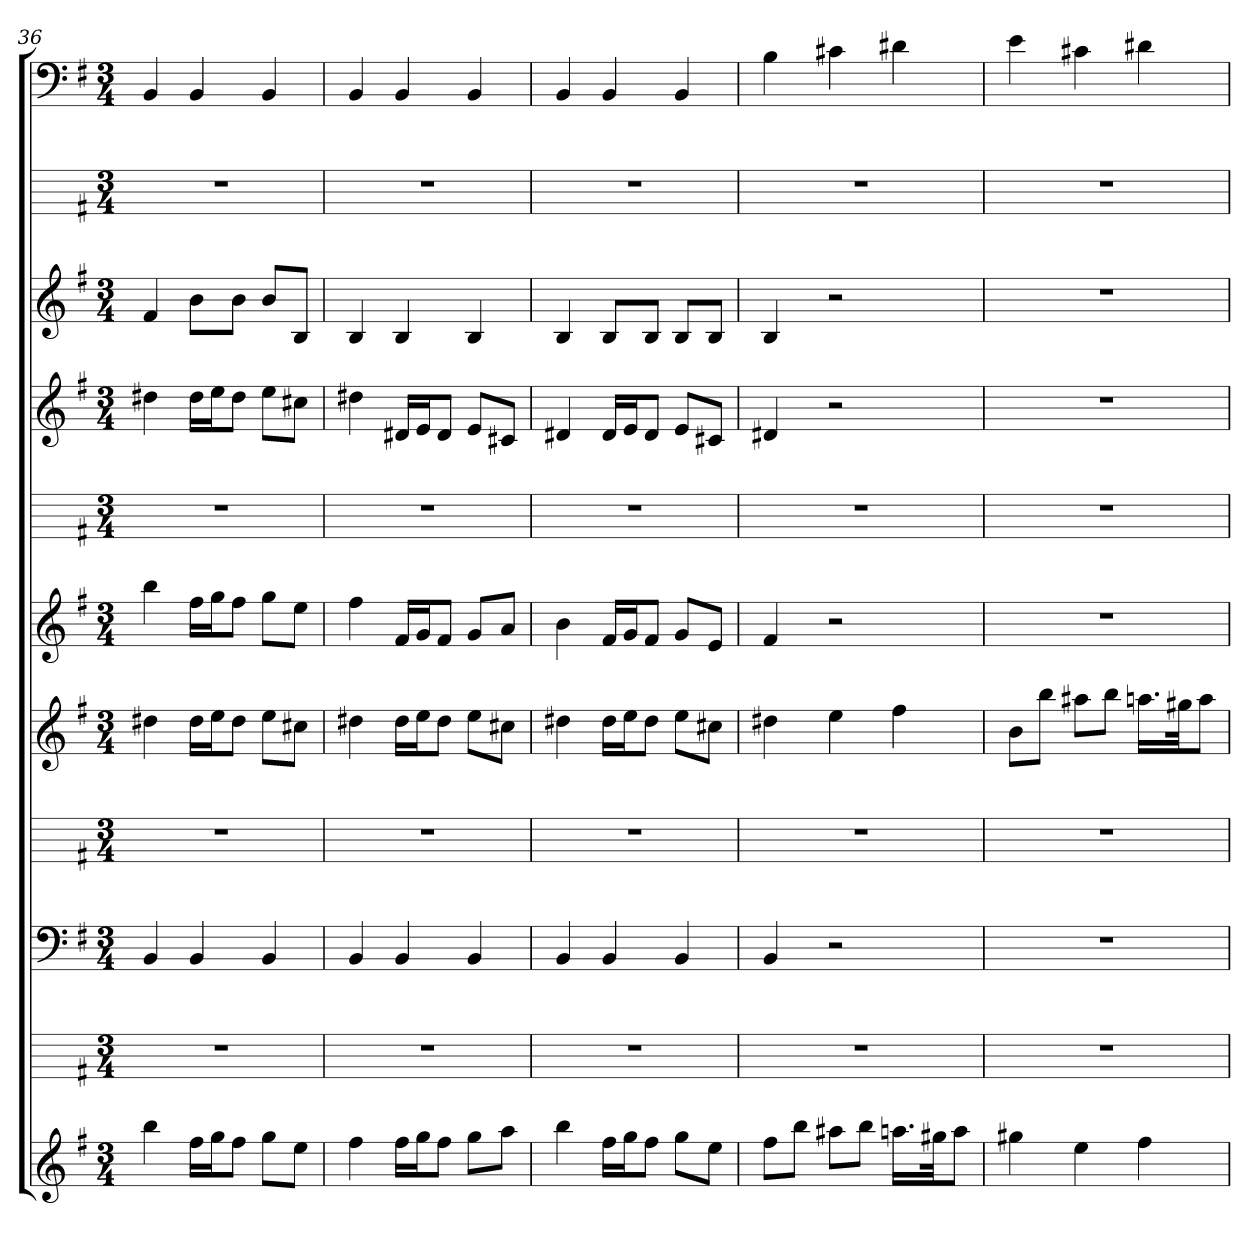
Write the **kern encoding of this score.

**kern	**kern	**kern	**kern	**kern	**kern	**kern	**kern	**kern	**kern	**kern
*part11	*part10	*part9	*part8	*part7	*part6	*part5	*part4	*part3	*part2	*part1
*staff11	*staff10	*staff9	*staff8	*staff7	*staff6	*staff5	*staff4	*staff3	*staff2	*staff1
*k[f#]	*k[f#]	*k[f#]	*k[f#]	*k[f#]	*k[f#]	*k[f#]	*k[f#]	*k[f#]	*k[f#]	*k[f#]
*G:	*G:	*G:	*G:	*G:	*G:	*G:	*G:	*G:	*G:	*G:
*M3/4	*M3/4	*M3/4	*M3/4	*M3/4	*M3/4	*M3/4	*M3/4	*M3/4	*M3/4	*M3/4
=36	=36	=36	=36	=36	=36	=36	=36	=36	=36	=36
4bb	2.r	4BB	2.r	4dd#X	4bb	2.r	4dd#X	4f#	2.r	4BB
16ff#LL	.	4BB	.	16dd#LL	16ff#LL	.	16dd#LL	8bL	.	4BB
16ggJ	.	.	.	16eeJ	16ggJ	.	16eeJ	.	.	.
8ff#J	.	.	.	8dd#J	8ff#J	.	8dd#J	8bJ	.	.
8ggL	.	4BB	.	8eeL	8ggL	.	8eeL	8bL	.	4BB
8eeJ	.	.	.	8cc#XJ	8eeJ	.	8cc#XJ	8BJ	.	.
=37	=37	=37	=37	=37	=37	=37	=37	=37	=37	=37
4ff#	2.r	4BB	2.r	4dd#X	4ff#	2.r	4dd#X	4B	2.r	4BB
16ff#LL	.	4BB	.	16dd#LL	16f#LL	.	16d#XLL	4B	.	4BB
16ggJ	.	.	.	16eeJ	16gJ	.	16eJ	.	.	.
8ff#J	.	.	.	8dd#J	8f#J	.	8d#J	.	.	.
8ggL	.	4BB	.	8eeL	8gL	.	8eL	4B	.	4BB
8aaJ	.	.	.	8cc#XJ	8aJ	.	8c#XJ	.	.	.
=38	=38	=38	=38	=38	=38	=38	=38	=38	=38	=38
4bb	2.r	4BB	2.r	4dd#X	4b	2.r	4d#X	4B	2.r	4BB
16ff#LL	.	4BB	.	16dd#LL	16f#LL	.	16d#LL	8BL	.	4BB
16ggJ	.	.	.	16eeJ	16gJ	.	16eJ	.	.	.
8ff#J	.	.	.	8dd#J	8f#J	.	8d#J	8BJ	.	.
8ggL	.	4BB	.	8eeL	8gL	.	8eL	8BL	.	4BB
8eeJ	.	.	.	8cc#XJ	8eJ	.	8c#XJ	8BJ	.	.
=39	=39	=39	=39	=39	=39	=39	=39	=39	=39	=39
8ff#L	2.r	4BB	2.r	4dd#X	4f#	2.r	4d#X	4B	2.r	4B
8bbJ	.	.	.	.	.	.	.	.	.	.
8aa#XL	.	2r	.	4ee	2r	.	2r	2r	.	4c#X
8bbJ	.	.	.	.	.	.	.	.	.	.
16.aanLL	.	.	.	4ff#	.	.	.	.	.	4d#X
32gg#XJk	.	.	.	.	.	.	.	.	.	.
8aaJ	.	.	.	.	.	.	.	.	.	.
=40	=40	=40	=40	=40	=40	=40	=40	=40	=40	=40
4gg#X	2.r	2.r	2.r	8bL	2.r	2.r	2.r	2.r	2.r	4e
.	.	.	.	8bbJ	.	.	.	.	.	.
4ee	.	.	.	8aa#XL	.	.	.	.	.	4c#X
.	.	.	.	8bbJ	.	.	.	.	.	.
4ff#	.	.	.	16.aanLL	.	.	.	.	.	4d#X
.	.	.	.	32gg#XJk	.	.	.	.	.	.
.	.	.	.	8aaJ	.	.	.	.	.	.
=	=	=	=	=	=	=	=	=	=	=
*-	*-	*-	*-	*-	*-	*-	*-	*-	*-	*-
